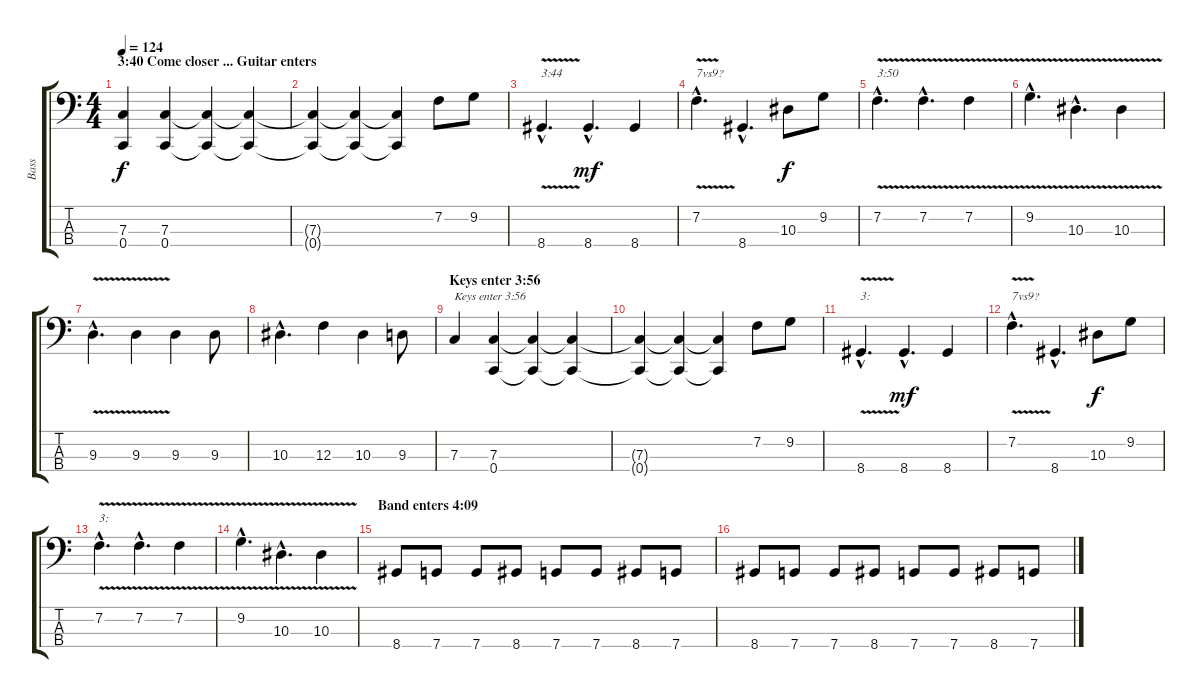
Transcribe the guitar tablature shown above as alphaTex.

\track ("Bass" "Bass") {instrument slapbass2}
\staff {score tabs}
\tuning (Eb2 Bb1 F1 C1) {hide}
\ts (4 4)
\section ("" "3:40 Come closer ... Guitar enters")
\tempo 124
\clef f4
\ks c
(7.3 0.4).4{dy f} (7.3 0.4).4 (7.3{t} 0.4{t}).4 (7.3{t} 0.4{t}).4 |
(7.3{t} 0.4{t}).4 (7.3{t} 0.4{t}).4 (7.3{t} 0.4{t}).4 7.2.8 9.2.8 |
8.4{v hac}.4{d txt "3:44"} 8.4{hac}.4{d dy mf} 8.4.4 |
7.2{v hac}.4{d txt "7vs9?"} 8.4{hac}.4{d} 10.3.8{dy f} 9.2.8 |
7.2{v hac}.4{d txt "3:50"} 7.2{v hac}.4{d} 7.2{v}.4 |
9.2{v hac}.4{d} 10.3{v hac}.4{d} 10.3{v}.4 |
9.3{v hac}.4{d} 9.3{v}.4 9.3.4 9.3.8 |
10.3{hac}.4{d} 12.3.4 10.3.4 9.3.8 |
\section ("" "Keys enter 3:56")
7.3.4{txt "Keys enter 3:56"} (7.3 0.4).4 (7.3{t} 0.4{t}).4 (7.3{t} 0.4{t}).4 |
(7.3{t} 0.4{t}).4 (7.3{t} 0.4{t}).4 (7.3{t} 0.4{t}).4 7.2.8 9.2.8 |
8.4{v hac}.4{d txt "3:"} 8.4{hac}.4{d dy mf} 8.4.4 |
7.2{v hac}.4{d txt "7vs9?"} 8.4{hac}.4{d} 10.3.8{dy f} 9.2.8 |
7.2{v hac}.4{d txt "3:"} 7.2{v hac}.4{d} 7.2{v}.4 |
9.2{v hac}.4{d} 10.3{v hac}.4{d} 10.3{v}.4 |
\section ("" "Band enters 4:09")
8.4.8 7.4.8 7.4.8 8.4.8 7.4.8 7.4.8 8.4.8 7.4.8 |
8.4.8 7.4.8 7.4.8 8.4.8 7.4.8 7.4.8 8.4.8 7.4.8
